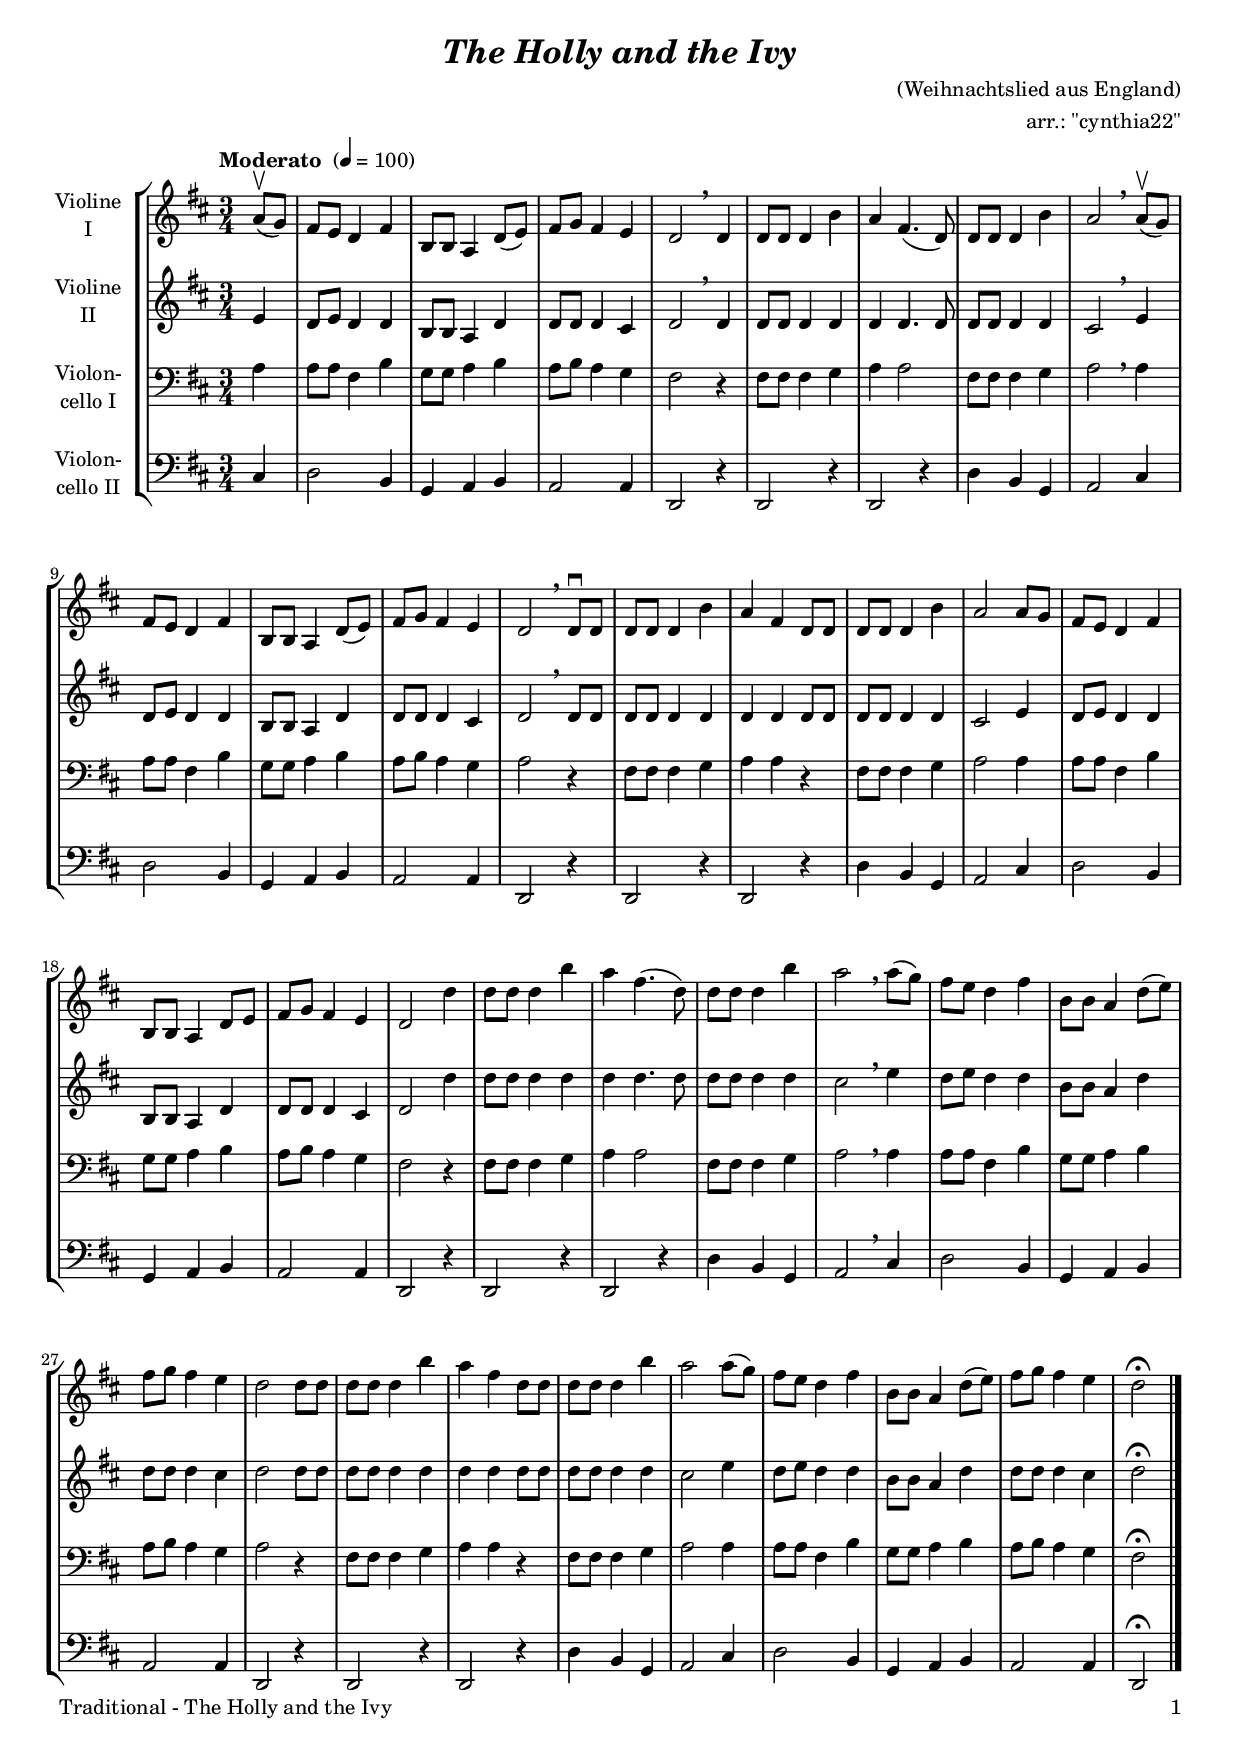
\version "2.24.1"
\include "deutsch.ly"

#(set-global-staff-size 18)

\header {
  title     = \markup \bold \italic "The Holly and the Ivy"
  composer  = "(Weihnachtslied aus England)"
  arranger  = "arr.: \"cynthia22\""
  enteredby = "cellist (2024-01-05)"
%  piece     = ""
}

voiceconsts = {
  \key d \major
  \time 3/4
  \clef "treble"
%  \numericTimeSignature
  \compressEmptyMeasures
  % Set default beaming for all staves
  \set Timing.beamExceptions = #'()
  \set Timing.baseMoment     = #(ly:make-moment 1 4)
  \set Timing.beatStructure  = #'(1 1 1)
  \tempo "Moderato " 4=100
}

mist = "string ensemble 1"
mivl = "violin"
miba = "cello"
mipz = "pizzicato strings"

va = \relative c'' {
  \voiceconsts

  \partial 4 a8(\upbow g)
  fis e d4 fis
  h,8 h a4 d8( e)
  fis g fis4 e
  d2 \breathe d4
  d8 d d4 h'
  a fis4.( d8)
  d d d4 h'

  a2 \breathe  a8(\upbow g)
  fis e d4 fis
  h,8 h a4 d8( e)
  fis g fis4 e
  d2 \breathe d8\downbow d
  d d d4 h'
  a fis d8 d
  d d d4 h'
  a2 a8 g

  fis e d4 fis
  h,8 h a4 d8 e
  fis g fis4 e
  d2 d'4
  d8 d d4 h'
  a fis4.( d8)
  d d d4 h'
  a2 \breathe a8( g)
  fis e d4 fis

  h,8 h a4 d8( e)
  fis g fis4 e
  d2 d8 d
  d d d4 h'
  a fis d8 d
  d d d4 h'
  a2 a8( g)
  fis e d4 fis
  h,8 h a4 d8( e)

  fis g fis4 e
  d2\fermata \bar "|."
}

vb = \relative c' {
  \voiceconsts

  \partial 4 e4
  d8 e d4 d
  h8 h a4 d
  d8 d d4 cis
  d2 \breathe d4
  d8 d d4 d
  d d4. d8
  d d d4 d

  cis2 \breathe e4
  d8 e d4 d
  h8 h a4 d
  d8 d d4 cis
  d2 \breathe d8 d
  d d d4 d
  d d d8 d
  d d d4 d
  cis2 e4

  d8 e d4 d
  h8 h a4 d
  d8 d d4 cis
  d2 d'4
  d8 d d4 d
  d d4. d8
  d d d4 d
  cis2 \breathe e4
  d8 e d4 d

  h8 h a4 d
  d8 d d4 cis
  d2 d8 d
  d d d4 d
  d d d8 d
  d d d4 d
  cis2 e4
  d8 e d4 d
  h8 h a4 d

  d8 d d4 cis
  d2\fermata \bar "|."
}

vc = \relative c' {
  \voiceconsts
  \clef "bass"
  
  \partial 4 a4
  a8 a fis4 h
  g8 g a4 h
  a8 h a4 g
  fis2 r4
  fis8 fis fis4 g
  a a2
  fis8 fis fis4 g

  a2 \breathe a4
  a8 a fis4 h
  g8 g a4 h
  a8 h a4 g
  a2 r4
  fis8 fis fis4 g
  a a r
  fis8 fis fis4 g
  a2 a4

  a8 a fis4 h
  g8 g a4 h
  a8 h a4 g
  fis2 r4
  fis8 fis fis4 g
  a a2
  fis8 fis fis4 g
  a2 \breathe a4
  a8 a fis4 h

  g8 g a4 h
  a8 h a4 g
  a2 r4
  fis8 fis fis4 g
  a a r
  fis8 fis fis4 g
  a2 a4
  a8 a fis4 h
  g8 g a4 h

  a8 h a4 g
  fis2\fermata \bar "|."
}

vd = \relative c {
  \voiceconsts
  \clef "bass"
  
  \partial 4 cis4
  d2 h4
  g a h
  a2 a4
  d,2 r4
  d2 r4
  d2 r4
  d' h g

  a2 cis4
  d2 h4
  g a h
  a2 a4
  d,2 r4
  d2 r4
  d2 r4
  d' h g
  a2 cis4

  d2 h4
  g a h
  a2 a4
  d,2 r4
  d2 r4
  d2 r4
  d' h g
  a2 \breathe cis4
  d2 h4

  g a h
  a2 a4
  d,2 r4
  d2 r4
  d2 r4
  d' h g
  a2 cis4
  d2 h4
  g a h

  a2 a4
  d,2\fermata \bar "|."
}


music = \new StaffGroup <<
      \new Staff {
	\set Staff.midiInstrument = \mivl
	\set Staff.instrumentName = \markup \center-column { "Violine" "I" }
	\transpose d d { \va }
      }

      \new Staff {
	\set Staff.midiInstrument = \mivl
	\set Staff.instrumentName = \markup \center-column { "Violine" "II" }
	\transpose d d { \vb }
      }

      \new Staff {
	\set Staff.midiInstrument = \miba
	\set Staff.instrumentName = \markup \center-column { "Violon-" "cello I" }
	\transpose d d { \vc }
      }

      \new Staff {
	\set Staff.midiInstrument = \miba
	\set Staff.instrumentName = \markup \center-column { "Violon-" "cello II" }
	\transpose d d { \vd }
      }
>>

\book {
  \paper {
    print-page-number = ##t
    print-first-page-number = ##t
    ragged-last-bottom = ##f
    oddHeaderMarkup = \markup \null
    evenHeaderMarkup = \markup \null
    oddFooterMarkup = \markup {
      \fill-line {
        \if \should-print-page-number
        "Traditional - The Holly and the Ivy" \fromproperty #'page:page-number-string
      }
    }
    evenFooterMarkup = \oddFooterMarkup
  } \score {
    \music
    \layout {}
  }

  \score {
    \unfoldRepeats \music

    \midi {
      \context {
        \Score
      }
    }
  }
}